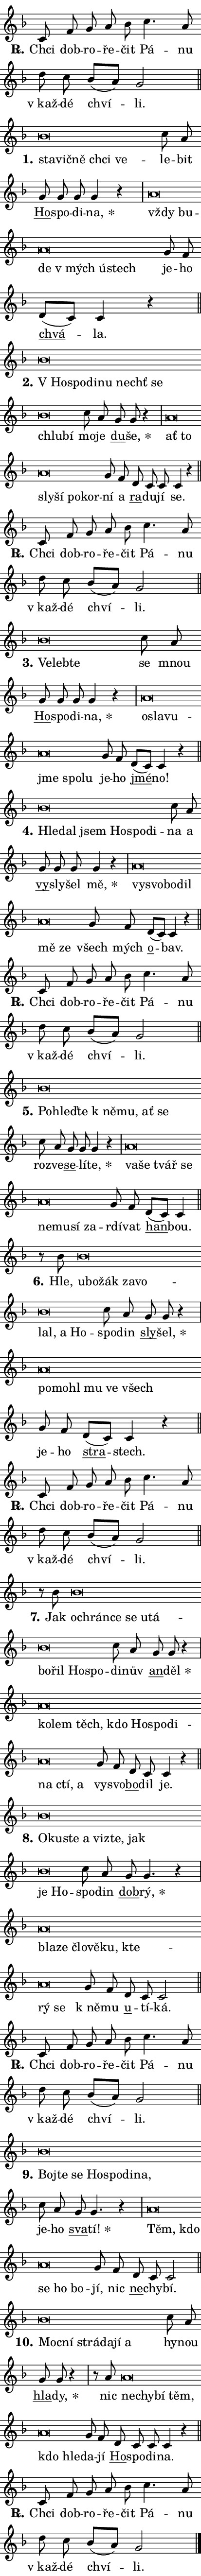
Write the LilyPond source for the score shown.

\version "2.22.1"
\header { tagline = "" }
\paper {
  indent = 0\cm
  top-margin = 0\cm
  right-margin = 0\cm
  bottom-margin = 0\cm
  left-margin = 0\cm
  paper-width = 7\cm
  page-breaking = #ly:one-page-breaking
  system-system-spacing.basic-distance = #11
  score-system-spacing.basic-distance = #11.3
  ragged-last = ##f
}


%% Author: Thomas Morley
%% https://lists.gnu.org/archive/html/lilypond-user/2020-05/msg00002.html
#(define (line-position grob)
"Returns position of @var[grob} in current system:
   @code{'start}, if at first time-step
   @code{'end}, if at last time-step
   @code{'middle} otherwise
"
  (let* ((col (ly:item-get-column grob))
         (ln (ly:grob-object col 'left-neighbor))
         (rn (ly:grob-object col 'right-neighbor))
         (col-to-check-left (if (ly:grob? ln) ln col))
         (col-to-check-right (if (ly:grob? rn) rn col))
         (break-dir-left
           (and
             (ly:grob-property col-to-check-left 'non-musical #f)
             (ly:item-break-dir col-to-check-left)))
         (break-dir-right
           (and
             (ly:grob-property col-to-check-right 'non-musical #f)
             (ly:item-break-dir col-to-check-right))))
        (cond ((eqv? 1 break-dir-left) 'start)
              ((eqv? -1 break-dir-right) 'end)
              (else 'middle))))

#(define (tranparent-at-line-position vctor)
  (lambda (grob)
  "Relying on @code{line-position} select the relevant enry from @var{vctor}.
Used to determine transparency,"
    (case (line-position grob)
      ((end) (not (vector-ref vctor 0)))
      ((middle) (not (vector-ref vctor 1)))
      ((start) (not (vector-ref vctor 2))))))

noteHeadBreakVisibility =
#(define-music-function (break-visibility)(vector?)
"Makes @code{NoteHead}s transparent relying on @var{break-visibility}"
#{
  \override NoteHead.transparent =
    #(tranparent-at-line-position break-visibility)
#})

#(define delete-ledgers-for-transparent-note-heads
  (lambda (grob)
    "Reads whether a @code{NoteHead} is transparent.
If so this @code{NoteHead} is removed from @code{'note-heads} from
@var{grob}, which is supposed to be @code{LedgerLineSpanner}.
As a result ledgers are not printed for this @code{NoteHead}"
    (let* ((nhds-array (ly:grob-object grob 'note-heads))
           (nhds-list
             (if (ly:grob-array? nhds-array)
                 (ly:grob-array->list nhds-array)
                 '()))
           ;; Relies on the transparent-property being done before
           ;; Staff.LedgerLineSpanner.after-line-breaking is executed.
           ;; This is fragile ...
           (to-keep
             (remove
               (lambda (nhd)
                 (ly:grob-property nhd 'transparent #f))
               nhds-list)))
      ;; TODO find a better method to iterate over grob-arrays, similiar
      ;; to filter/remove etc for lists
      ;; For now rebuilt from scratch
      (set! (ly:grob-object grob 'note-heads)  '())
      (for-each
        (lambda (nhd)
          (ly:pointer-group-interface::add-grob grob 'note-heads nhd))
        to-keep))))

hideNotes = {
  \noteHeadBreakVisibility #begin-of-line-visible
}
unHideNotes = {
  \noteHeadBreakVisibility #all-visible
}

% work-around for resetting accidentals
% https://lilypond.org/doc/v2.23/Documentation/notation/displaying-rhythms#unmetered-music
cadenzaMeasure = {
  \cadenzaOff
  \partial 1024 s1024
  \cadenzaOn
}

#(define-markup-command (accent layout props text) (markup?)
  "Underline accented syllable"
  (interpret-markup layout props
    #{\markup \override #'(offset . 4.3) \underline { #text }#}))

responsum = \markup \concat {
  "R" \hspace #-1.05 \path #0.1 #'((moveto 0 0.07) (lineto 0.9 0.8)) \hspace #0.05 "."
}

\layout {
    \context {
        \Staff
        \remove "Time_signature_engraver"
        \override LedgerLineSpanner.after-line-breaking = #delete-ledgers-for-transparent-note-heads
    }
    \context {
        \Voice {
            \override NoteHead.output-attributes = #'((class . "notehead"))
            \override Hairpin.height = #0.55
        }
    }
    \context {
        \Lyrics {
            \override StanzaNumber.output-attributes = #'((class . "stanzanumber"))
            \override LyricSpace.minimum-distance = #0.9
            \override LyricText.font-name = #"TeX Gyre Schola"
            \override LyricText.font-size = 1
            \override StanzaNumber.font-name = #"TeX Gyre Schola Bold"
            \override StanzaNumber.font-size = 1
        }
    }
}

% magnetic-lyrics.ily
%
%   written by
%     Jean Abou Samra <jean@abou-samra.fr>
%     Werner Lemberg <wl@gnu.org>
%
%   adapted by
%     Jiri Hon <jiri.hon@gmail.com>
%
% Version 2022-Apr-15

% https://www.mail-archive.com/lilypond-user@gnu.org/msg149350.html

#(define (Left_hyphen_pointer_engraver context)
   "Collect syllable-hyphen-syllable occurrences in lyrics and store
them in properties.  This engraver only looks to the left.  For
example, if the lyrics input is @code{foo -- bar}, it does the
following.

@itemize @bullet
@item
Set the @code{text} property of the @code{LyricHyphen} grob between
@q{foo} and @q{bar} to @code{foo}.

@item
Set the @code{left-hyphen} property of the @code{LyricText} grob with
text @q{foo} to the @code{LyricHyphen} grob between @q{foo} and
@q{bar}.
@end itemize

Use this auxiliary engraver in combination with the
@code{lyric-@/text::@/apply-@/magnetic-@/offset!} hook."
   (let ((hyphen #f)
         (text #f))
     (make-engraver
      (acknowledgers
       ((lyric-syllable-interface engraver grob source-engraver)
        (set! text grob)))
      (end-acknowledgers
       ((lyric-hyphen-interface engraver grob source-engraver)
        ;(when (not (grob::has-interface grob 'lyric-space-interface))
          (set! hyphen grob)));)
      ((stop-translation-timestep engraver)
       (when (and text hyphen)
         (ly:grob-set-object! text 'left-hyphen hyphen))
       (set! text #f)
       (set! hyphen #f)))))

#(define (lyric-text::apply-magnetic-offset! grob)
   "If the space between two syllables is less than the value in
property @code{LyricText@/.details@/.squash-threshold}, move the right
syllable to the left so that it gets concatenated with the left
syllable.

Use this function as a hook for
@code{LyricText@/.after-@/line-@/breaking} if the
@code{Left_@/hyphen_@/pointer_@/engraver} is active."
   (let ((hyphen (ly:grob-object grob 'left-hyphen #f)))
     (when hyphen
       (let ((left-text (ly:spanner-bound hyphen LEFT)))
         (when (grob::has-interface left-text 'lyric-syllable-interface)
           (let* ((common (ly:grob-common-refpoint grob left-text X))
                  (this-x-ext (ly:grob-extent grob common X))
                  (left-x-ext
                   (begin
                     ;; Trigger magnetism for left-text.
                     (ly:grob-property left-text 'after-line-breaking)
                     (ly:grob-extent left-text common X)))
                  ;; `delta` is the gap width between two syllables.
                  (delta (- (interval-start this-x-ext)
                            (interval-end left-x-ext)))
                  (details (ly:grob-property grob 'details))
                  (threshold (assoc-get 'squash-threshold details 0.2)))
             (when (< delta threshold)
               (let* (;; We have to manipulate the input text so that
                      ;; ligatures crossing syllable boundaries are not
                      ;; disabled.  For languages based on the Latin
                      ;; script this is essentially a beautification.
                      ;; However, for non-Western scripts it can be a
                      ;; necessity.
                      (lt (ly:grob-property left-text 'text))
                      (rt (ly:grob-property grob 'text))
                      (is-space (grob::has-interface hyphen 'lyric-space-interface))
                      (space (if is-space " " ""))
                      (space-markup (grob-interpret-markup grob " "))
                      (space-size (interval-length (ly:stencil-extent space-markup X)))
                      (extra-delta (if is-space space-size 0))
                      ;; Append new syllable.
                      (ltrt-space (if (and (string? lt) (string? rt))
                                (string-append lt space rt)
                                (make-concat-markup (list lt space rt))))
                      ;; Right-align `ltrt` to the right side.
                      (ltrt-space-markup (grob-interpret-markup
                               grob
                               (make-translate-markup
                                (cons (interval-length this-x-ext) 0)
                                (make-right-align-markup ltrt-space)))))
                 (begin
                   ;; Don't print `left-text`.
                   (ly:grob-set-property! left-text 'stencil #f)
                   ;; Set text and stencil (which holds all collected
                   ;; syllables so far) and shift it to the left.
                   (ly:grob-set-property! grob 'text ltrt-space)
                   (ly:grob-set-property! grob 'stencil ltrt-space-markup)
                   (ly:grob-translate-axis! grob (- (- delta extra-delta)) X))))))))))


#(define (lyric-hyphen::displace-bounds-first grob)
   ;; Make very sure this callback isn't triggered too early.
   (let ((left (ly:spanner-bound grob LEFT))
         (right (ly:spanner-bound grob RIGHT)))
     (ly:grob-property left 'after-line-breaking)
     (ly:grob-property right 'after-line-breaking)
     (ly:lyric-hyphen::print grob)))

squashThreshold = #0.4

\layout {
  \context {
    \Lyrics
    \consists #Left_hyphen_pointer_engraver
    \override LyricText.after-line-breaking =
      #lyric-text::apply-magnetic-offset!
    \override LyricHyphen.stencil = #lyric-hyphen::displace-bounds-first
    \override LyricText.details.squash-threshold = \squashThreshold
    \override LyricHyphen.minimum-distance = 0
    \override LyricHyphen.minimum-length = \squashThreshold
  }
}

squash = \override LyricText.details.squash-threshold = 9999
unSquash = \override LyricText.details.squash-threshold = \squashThreshold

left = \override LyricText.self-alignment-X = #LEFT
unLeft = \revert LyricText.self-alignment-X

starOffset = #(lambda (grob) 
                (let ((x_offset (ly:self-alignment-interface::aligned-on-x-parent grob)))
                  (if (= x_offset 0) 0 (+ x_offset 1.2))))

star = #(define-music-function (syllable)(string?)
"Append star separator at the end of a syllable"
#{
  \once \override LyricText.X-offset = #starOffset
  \lyricmode { \markup {
    #syllable
    \override #'((font-name . "TeX Gyre Schola Bold")) \hspace #0.2 \lower #0.65 \larger "*"
  } }
#})

starAccent = #(define-music-function (syllable)(string?)
"Append star separator at the end of a syllable and make accent"
#{
  \once \override LyricText.X-offset = #starOffset
  \lyricmode { \markup {
    \accent #syllable
    \override #'((font-name . "TeX Gyre Schola Bold")) \hspace #0.2 \lower #0.65 \larger "*"
  } }
#})

breath = #(define-music-function (syllable)(string?)
"Append breathing indicator at the end of a syllable"
#{
  \lyricmode { \markup { #syllable "+" } }
#})

optionalBreath = #(define-music-function (syllable)(string?)
"Append optional breathing indicator at the end of a syllable"
#{
  \lyricmode { \markup { #syllable "(+)" } }
#})


\score {
    <<
        \new Voice = "melody" { \cadenzaOn \key f \major \relative { c'8 f g a bes \bar "" c4. a8 \bar "" d c bes[( a)] g2 \cadenzaMeasure \bar "||" \break } }
        \new Lyrics \lyricsto "melody" { \lyricmode { \set stanza = \responsum
Chci dob -- ro -- ře -- čit Pá -- nu "v kaž" -- dé chví -- li. } }
    >>
    \layout {}
}

\score {
    <<
        \new Voice = "melody" { \cadenzaOn \key f \major \relative { bes'\breve*1/16 \hideNotes \breve*1/16 \bar "" \breve*1/16 \bar "" \breve*1/16 \breve*1/16 \bar "" \unHideNotes c8 a \bar "" g g g g4 r \cadenzaMeasure \bar "|" a\breve*1/16 \hideNotes \breve*1/16 \bar "" \breve*1/16 \bar "" \breve*1/16 \bar "" \breve*1/16 \breve*1/16 \bar "" \unHideNotes g8 f \bar "" d[( c)] c4 r \cadenzaMeasure \bar "||" \break } }
        \new Lyrics \lyricsto "melody" { \lyricmode { \set stanza = "1."
\left sta -- \squash vič -- ně chci ve -- \unLeft \unSquash le -- bit \markup \accent Ho -- spo -- di -- \star na, \left vždy \squash bu -- de "v mých" ú -- stech \unLeft \unSquash je -- ho \markup \accent chvá -- la. } }
    >>
    \layout {}
}

\score {
    <<
        \new Voice = "melody" { \cadenzaOn \key f \major \relative { bes'\breve*1/16 \hideNotes \breve*1/16 \bar "" \breve*1/16 \bar "" \breve*1/16 \bar "" \breve*1/16 \bar "" \breve*1/16 \bar "" \breve*1/16 \breve*1/16 \bar "" \unHideNotes c8 a \bar "" g8 g r4 \cadenzaMeasure \bar "|" a\breve*1/16 \hideNotes \breve*1/16 \bar "" \breve*1/16 \bar "" \breve*1/16 \bar "" \breve*1/16 \breve*1/16 \bar "" \unHideNotes g8 f \bar "" d c c c4 r \cadenzaMeasure \bar "||" \break } }
        \new Lyrics \lyricsto "melody" { \lyricmode { \set stanza = "2."
\left "V Ho" -- \squash spo -- di -- nu nechť se chlu -- bí \unLeft \unSquash mo -- je \markup \accent du -- \star še, \left ať \squash to sly -- ší po -- kor -- \unLeft \unSquash ní a \markup \accent ra -- du -- jí se. } }
    >>
    \layout {}
}

\score {
    <<
        \new Voice = "melody" { \cadenzaOn \key f \major \relative { c'8 f g a bes \bar "" c4. a8 \bar "" d c bes[( a)] g2 \cadenzaMeasure \bar "||" \break } }
        \new Lyrics \lyricsto "melody" { \lyricmode { \set stanza = \responsum
Chci dob -- ro -- ře -- čit Pá -- nu "v kaž" -- dé chví -- li. } }
    >>
    \layout {}
}

\score {
    <<
        \new Voice = "melody" { \cadenzaOn \key f \major \relative { bes'\breve*1/16 \hideNotes \breve*1/16 \breve*1/16 \bar "" \unHideNotes c8 a \bar "" g g g g4 r \cadenzaMeasure \bar "|" a\breve*1/16 \hideNotes \breve*1/16 \bar "" \breve*1/16 \bar "" \breve*1/16 \bar "" \breve*1/16 \breve*1/16 \bar "" \unHideNotes g8 f \bar "" d[( c)] c4 r \cadenzaMeasure \bar "||" \break } }
        \new Lyrics \lyricsto "melody" { \lyricmode { \set stanza = "3."
\left Ve -- \squash leb -- te \unLeft \unSquash se mnou \markup \accent Ho -- spo -- di -- \star na, \left o -- \squash sla -- vu -- jme spo -- lu \unLeft \unSquash je -- ho \markup \accent jmé -- no! } }
    >>
    \layout {}
}

\score {
    <<
        \new Voice = "melody" { \cadenzaOn \key f \major \relative { bes'\breve*1/16 \hideNotes \breve*1/16 \bar "" \breve*1/16 \bar "" \breve*1/16 \bar "" \breve*1/16 \breve*1/16 \bar "" \unHideNotes c8 a \bar "" g g g g4 r \cadenzaMeasure \bar "|" a\breve*1/16 \hideNotes \breve*1/16 \bar "" \breve*1/16 \bar "" \breve*1/16 \bar "" \breve*1/16 \breve*1/16 \bar "" \unHideNotes g8 f \bar "" d[( c)] c4 r \cadenzaMeasure \bar "||" \break } }
        \new Lyrics \lyricsto "melody" { \lyricmode { \set stanza = "4."
\left Hle -- \squash dal jsem Ho -- spo -- di -- \unLeft \unSquash na a \markup \accent vy -- sly -- šel \star mě, \left vy -- \squash svo -- bo -- dil mě ze \unLeft \unSquash všech mých \markup \accent o -- bav. } }
    >>
    \layout {}
}

\score {
    <<
        \new Voice = "melody" { \cadenzaOn \key f \major \relative { c'8 f g a bes \bar "" c4. a8 \bar "" d c bes[( a)] g2 \cadenzaMeasure \bar "||" \break } }
        \new Lyrics \lyricsto "melody" { \lyricmode { \set stanza = \responsum
Chci dob -- ro -- ře -- čit Pá -- nu "v kaž" -- dé chví -- li. } }
    >>
    \layout {}
}

\score {
    <<
        \new Voice = "melody" { \cadenzaOn \key f \major \relative { bes'\breve*1/16 \hideNotes \breve*1/16 \bar "" \breve*1/16 \bar "" \breve*1/16 \bar "" \breve*1/16 \bar "" \breve*1/16 \breve*1/16 \bar "" \unHideNotes c8 a \bar "" g g g4 r \cadenzaMeasure \bar "|" a\breve*1/16 \hideNotes \breve*1/16 \bar "" \breve*1/16 \bar "" \breve*1/16 \bar "" \breve*1/16 \bar "" \breve*1/16 \bar "" \breve*1/16 \breve*1/16 \bar "" \unHideNotes g8 f \bar "" d[( c)] c4 \cadenzaMeasure \bar "||" \break } }
        \new Lyrics \lyricsto "melody" { \lyricmode { \set stanza = "5."
\left Po -- \squash hleď -- te "k ně" -- mu, ať se \unLeft \unSquash roz -- ve -- \markup \accent se -- lí -- \star te, \left va -- \squash še tvář se ne -- mu -- sí za -- \unLeft \unSquash rdí -- vat \markup \accent han -- bou. } }
    >>
    \layout {}
}

\score {
    <<
        \new Voice = "melody" { \cadenzaOn \key f \major \relative { r8 bes'8 bes\breve*1/16 \hideNotes \breve*1/16 \bar "" \breve*1/16 \bar "" \breve*1/16 \bar "" \breve*1/16 \bar "" \breve*1/16 \bar "" \breve*1/16 \breve*1/16 \bar "" \unHideNotes c8 a \bar "" g8 g r4 \cadenzaMeasure \bar "|" a\breve*1/16 \hideNotes \breve*1/16 \bar "" \breve*1/16 \bar "" \breve*1/16 \bar "" \breve*1/16 \breve*1/16 \bar "" \unHideNotes g8 f \bar "" d[( c)] c4 r \cadenzaMeasure \bar "||" \break } }
        \new Lyrics \lyricsto "melody" { \lyricmode { \set stanza = "6."
Hle, \left u -- \squash bo -- žák za -- vo -- lal, a Ho -- \unLeft \unSquash spo -- din \markup \accent sly -- \star šel, \left po -- \squash mo -- hl mu ve všech \unLeft \unSquash je -- ho \markup \accent stra -- stech. } }
    >>
    \layout {}
}

\score {
    <<
        \new Voice = "melody" { \cadenzaOn \key f \major \relative { c'8 f g a bes \bar "" c4. a8 \bar "" d c bes[( a)] g2 \cadenzaMeasure \bar "||" \break } }
        \new Lyrics \lyricsto "melody" { \lyricmode { \set stanza = \responsum
Chci dob -- ro -- ře -- čit Pá -- nu "v kaž" -- dé chví -- li. } }
    >>
    \layout {}
}

\score {
    <<
        \new Voice = "melody" { \cadenzaOn \key f \major \relative { r8 bes'8 bes\breve*1/16 \hideNotes \breve*1/16 \bar "" \breve*1/16 \bar "" \breve*1/16 \bar "" \breve*1/16 \bar "" \breve*1/16 \bar "" \breve*1/16 \bar "" \breve*1/16 \bar "" \breve*1/16 \breve*1/16 \bar "" \unHideNotes c8 a \bar "" g8 g r4 \cadenzaMeasure \bar "|" a\breve*1/16 \hideNotes \breve*1/16 \bar "" \breve*1/16 \bar "" \breve*1/16 \bar "" \breve*1/16 \bar "" \breve*1/16 \bar "" \breve*1/16 \bar "" \breve*1/16 \bar "" \breve*1/16 \breve*1/16 \bar "" \unHideNotes g8 f \bar "" d c c4 r \cadenzaMeasure \bar "||" \break } }
        \new Lyrics \lyricsto "melody" { \lyricmode { \set stanza = "7."
Jak \left o -- \squash chrán -- ce se u -- tá -- bo -- řil Ho -- spo -- \unLeft \unSquash di -- nův \markup \accent an -- \star děl \left ko -- \squash lem těch, kdo Ho -- spo -- di -- na ctí, a \unLeft \unSquash vy -- svo -- \markup \accent bo -- dil je. } }
    >>
    \layout {}
}

\score {
    <<
        \new Voice = "melody" { \cadenzaOn \key f \major \relative { bes'\breve*1/16 \hideNotes \breve*1/16 \bar "" \breve*1/16 \bar "" \breve*1/16 \bar "" \breve*1/16 \bar "" \breve*1/16 \bar "" \breve*1/16 \bar "" \breve*1/16 \breve*1/16 \bar "" \unHideNotes c8 a \bar "" g8 g4. r4 \cadenzaMeasure \bar "|" a\breve*1/16 \hideNotes \breve*1/16 \bar "" \breve*1/16 \bar "" \breve*1/16 \bar "" \breve*1/16 \bar "" \breve*1/16 \bar "" \breve*1/16 \breve*1/16 \bar "" \unHideNotes g8 f \bar "" d c c2 \cadenzaMeasure \bar "||" \break } }
        \new Lyrics \lyricsto "melody" { \lyricmode { \set stanza = "8."
\left O -- \squash ku -- ste a vi -- zte, jak je Ho -- \unLeft \unSquash spo -- din \markup \accent dob -- \star rý, \left bla -- \squash ze člo -- vě -- ku, kte -- rý se \unLeft \unSquash "k ně" -- mu \markup \accent u -- tí -- ká. } }
    >>
    \layout {}
}

\score {
    <<
        \new Voice = "melody" { \cadenzaOn \key f \major \relative { c'8 f g a bes \bar "" c4. a8 \bar "" d c bes[( a)] g2 \cadenzaMeasure \bar "||" \break } }
        \new Lyrics \lyricsto "melody" { \lyricmode { \set stanza = \responsum
Chci dob -- ro -- ře -- čit Pá -- nu "v kaž" -- dé chví -- li. } }
    >>
    \layout {}
}

\score {
    <<
        \new Voice = "melody" { \cadenzaOn \key f \major \relative { bes'\breve*1/16 \hideNotes \breve*1/16 \bar "" \breve*1/16 \bar "" \breve*1/16 \bar "" \breve*1/16 \bar "" \breve*1/16 \breve*1/16 \bar "" \unHideNotes c8 a \bar "" g8 g4. r4 \cadenzaMeasure \bar "|" a\breve*1/16 \hideNotes \breve*1/16 \bar "" \breve*1/16 \bar "" \breve*1/16 \breve*1/16 \bar "" \unHideNotes g8 f \bar "" d c c2 \cadenzaMeasure \bar "||" \break } }
        \new Lyrics \lyricsto "melody" { \lyricmode { \set stanza = "9."
\left Boj -- \squash te se Ho -- spo -- di -- na, \unLeft \unSquash je -- ho \markup \accent sva -- \star tí! \left Těm, \squash kdo se ho bo -- \unLeft \unSquash jí, nic \markup \accent ne -- chy -- bí. } }
    >>
    \layout {}
}

\score {
    <<
        \new Voice = "melody" { \cadenzaOn \key f \major \relative { bes'\breve*1/16 \hideNotes \breve*1/16 \bar "" \breve*1/16 \bar "" \breve*1/16 \bar "" \breve*1/16 \breve*1/16 \bar "" \unHideNotes c8 a \bar "" g8 g r4 \cadenzaMeasure \bar "|" r8 a8 a\breve*1/16 \hideNotes \breve*1/16 \bar "" \breve*1/16 \bar "" \breve*1/16 \bar "" \breve*1/16 \breve*1/16 \bar "" \unHideNotes g8 f \bar "" d c c c4 r \cadenzaMeasure \bar "||" \break } }
        \new Lyrics \lyricsto "melody" { \lyricmode { \set stanza = "10."
\left Moc -- \squash ní strá -- da -- jí a \unLeft \unSquash hy -- nou \markup \accent hla -- \star dy, nic \left ne -- \squash chy -- bí těm, kdo hle -- \unLeft \unSquash da -- jí \markup \accent Ho -- spo -- di -- na. } }
    >>
    \layout {}
}

\score {
    <<
        \new Voice = "melody" { \cadenzaOn \key f \major \relative { c'8 f g a bes \bar "" c4. a8 \bar "" d c bes[( a)] g2 \cadenzaMeasure \bar "||" \break } \bar "|." }
        \new Lyrics \lyricsto "melody" { \lyricmode { \set stanza = \responsum
Chci dob -- ro -- ře -- čit Pá -- nu "v kaž" -- dé chví -- li. } }
    >>
    \layout {}
}
